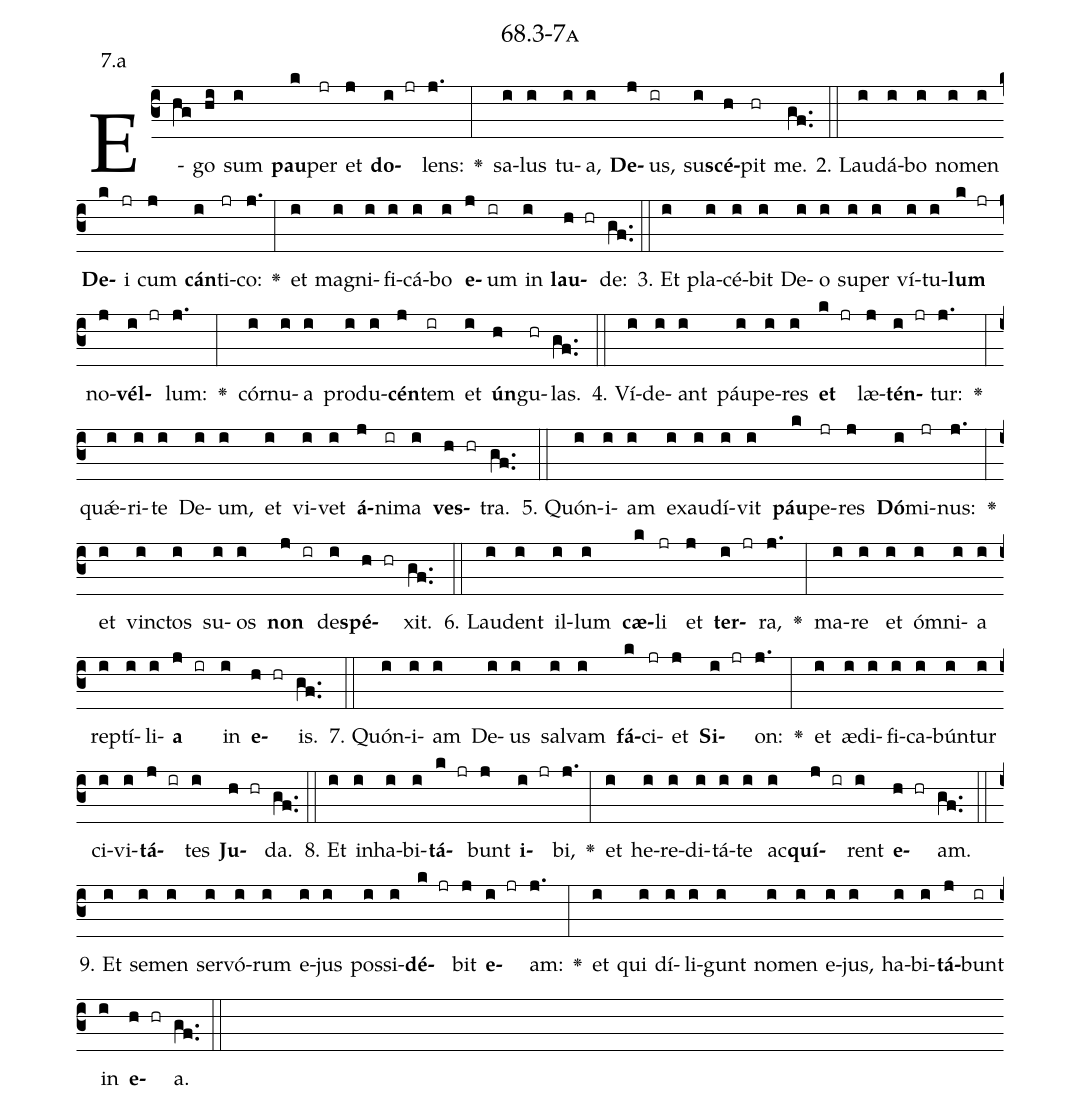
name: 68.3-7a;
annotation: 7.a;
%%
(c3)E(hg)go(hi) sum(i) <b>pau</b>(k)per(jr) et(j) <b>do</b>(i jr)lens:(j.) <v>\greheightstar</v>(:) sa(i)lus(i) tu(i)a,(i) <b>De</b>(j)us,(ir) su(i)<b>scé</b>(h)pit(hr) me.(gf..) (::)
2. Lau(i)dá(i)bo(i) no(i)men(i) <b>De</b>(k)i(jr) cum(j) <b>cán</b>(i)ti(jr)co:(j.) <v>\greheightstar</v>(:) et(i) ma(i)gni(i)fi(i)cá(i)bo(i) <b>e</b>(j)um(ir) in(i) <b>lau</b>(h hr)de:(gf..) (::)
3. Et(i) pla(i)cé(i)bit(i) De(i)o(i) su(i)per(i) ví(i)tu(i)<b>lum</b>(k jr) no(j)<b>vél</b>(i jr)lum:(j.) <v>\greheightstar</v>(:) cór(i)nu(i)a(i) pro(i)du(i)<b>cén</b>(j)tem(ir) et(i) <b>ún</b>(h)gu(hr)las.(gf..) (::)
4. Ví(i)de(i)ant(i) páu(i)pe(i)res(i) <b>et</b>(k jr) læ(j)<b>tén</b>(i jr)tur:(j.) <v>\greheightstar</v>(:) quǽ(i)ri(i)te(i) De(i)um,(i) et(i) vi(i)vet(i) <b>á</b>(j)ni(ir)ma(i) <b>ves</b>(h hr)tra.(gf..) (::)
5. Quón(i)i(i)am(i) ex(i)au(i)dí(i)vit(i) <b>páu</b>(k)pe(jr)res(j) <b>Dó</b>(i)mi(jr)nus:(j.) <v>\greheightstar</v>(:) et(i) vinc(i)tos(i) su(i)os(i) <b>non</b>(j ir) de(i)<b>spé</b>(h hr)xit.(gf..) (::)
6. Lau(i)dent(i) il(i)lum(i) <b>cæ</b>(k)li(jr) et(j) <b>ter</b>(i jr)ra,(j.) <v>\greheightstar</v>(:) ma(i)re(i) et(i) óm(i)ni(i)a(i) rep(i)tí(i)li(i)<b>a</b>(j ir) in(i) <b>e</b>(h hr)is.(gf..) (::)
7. Quón(i)i(i)am(i) De(i)us(i) sal(i)vam(i) <b>fá</b>(k)ci(jr)et(j) <b>Si</b>(i jr)on:(j.) <v>\greheightstar</v>(:) et(i) æ(i)di(i)fi(i)ca(i)bún(i)tur(i) ci(i)vi(i)<b>tá</b>(j ir)tes(i) <b>Ju</b>(h hr)da.(gf..) (::)
8. Et(i) in(i)ha(i)bi(i)<b>tá</b>(k jr)bunt(j) <b>i</b>(i jr)bi,(j.) <v>\greheightstar</v>(:) et(i) he(i)re(i)di(i)tá(i)te(i) ac(i)<b>quí</b>(j ir)rent(i) <b>e</b>(h hr)am.(gf..) (::)
9. Et(i) se(i)men(i) ser(i)vó(i)rum(i) e(i)jus(i) pos(i)si(i)<b>dé</b>(k jr)bit(j) <b>e</b>(i jr)am:(j.) <v>\greheightstar</v>(:) et(i) qui(i) dí(i)li(i)gunt(i) no(i)men(i) e(i)jus,(i) ha(i)bi(i)<b>tá</b>(j)bunt(ir) in(i) <b>e</b>(h hr)a.(gf..) (::)
